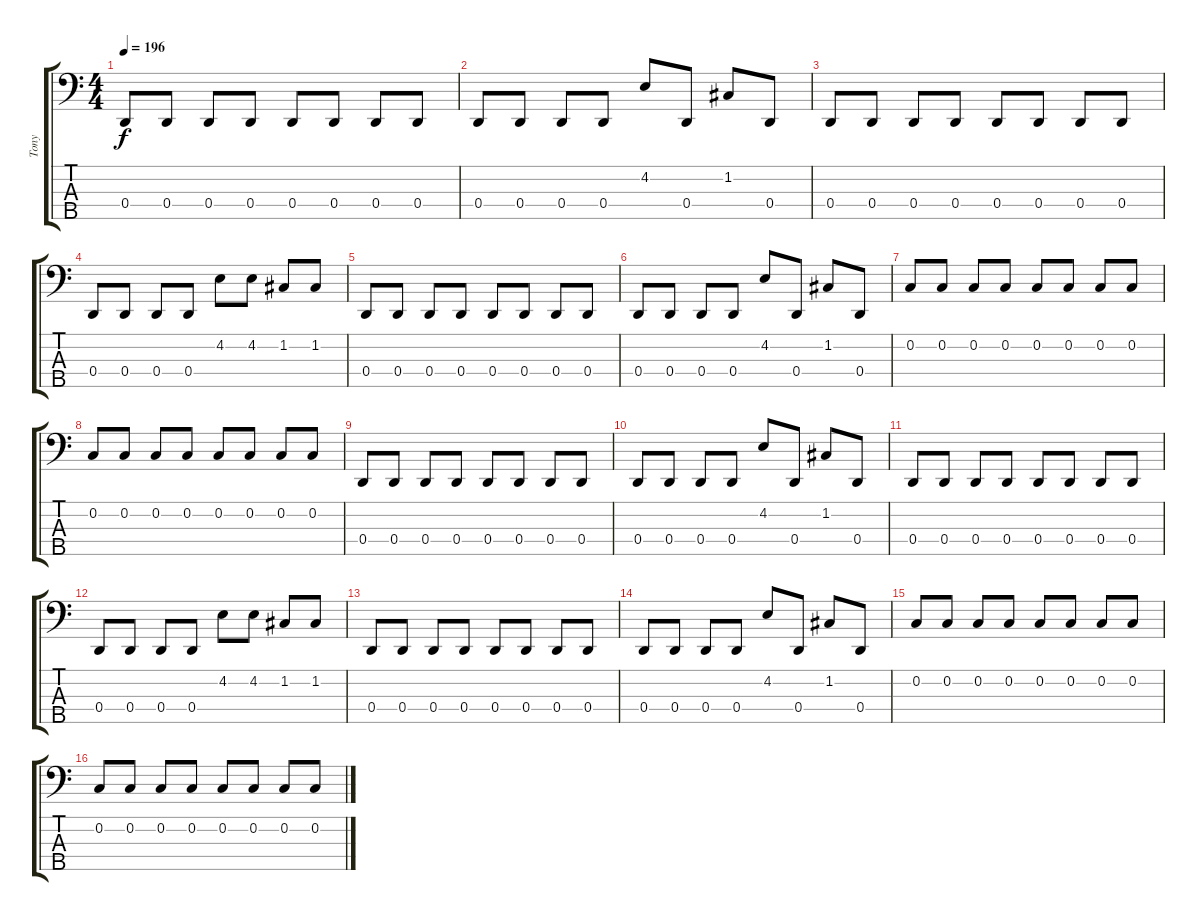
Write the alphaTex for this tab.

\track ("Tony" "Tony") {instrument electricbasspick}
\staff {score tabs}
\tuning (F2 C2 G1 D1 A0) {hide}
\ts (4 4)
\tempo 196
\clef f4
\ks c
0.4.8{dy f} 0.4.8 0.4.8 0.4.8 0.4.8 0.4.8 0.4.8 0.4.8 |
0.4.8 0.4.8 0.4.8 0.4.8 4.2.8 0.4.8 1.2.8 0.4.8 |
0.4.8 0.4.8 0.4.8 0.4.8 0.4.8 0.4.8 0.4.8 0.4.8 |
0.4.8 0.4.8 0.4.8 0.4.8 4.2.8 4.2.8 1.2.8 1.2.8 |
0.4.8 0.4.8 0.4.8 0.4.8 0.4.8 0.4.8 0.4.8 0.4.8 |
0.4.8 0.4.8 0.4.8 0.4.8 4.2.8 0.4.8 1.2.8 0.4.8 |
0.2.8 0.2.8 0.2.8 0.2.8 0.2.8 0.2.8 0.2.8 0.2.8 |
0.2.8 0.2.8 0.2.8 0.2.8 0.2.8 0.2.8 0.2.8 0.2.8 |
0.4.8 0.4.8 0.4.8 0.4.8 0.4.8 0.4.8 0.4.8 0.4.8 |
0.4.8 0.4.8 0.4.8 0.4.8 4.2.8 0.4.8 1.2.8 0.4.8 |
0.4.8 0.4.8 0.4.8 0.4.8 0.4.8 0.4.8 0.4.8 0.4.8 |
0.4.8 0.4.8 0.4.8 0.4.8 4.2.8 4.2.8 1.2.8 1.2.8 |
0.4.8 0.4.8 0.4.8 0.4.8 0.4.8 0.4.8 0.4.8 0.4.8 |
0.4.8 0.4.8 0.4.8 0.4.8 4.2.8 0.4.8 1.2.8 0.4.8 |
0.2.8 0.2.8 0.2.8 0.2.8 0.2.8 0.2.8 0.2.8 0.2.8 |
0.2.8 0.2.8 0.2.8 0.2.8 0.2.8 0.2.8 0.2.8 0.2.8
